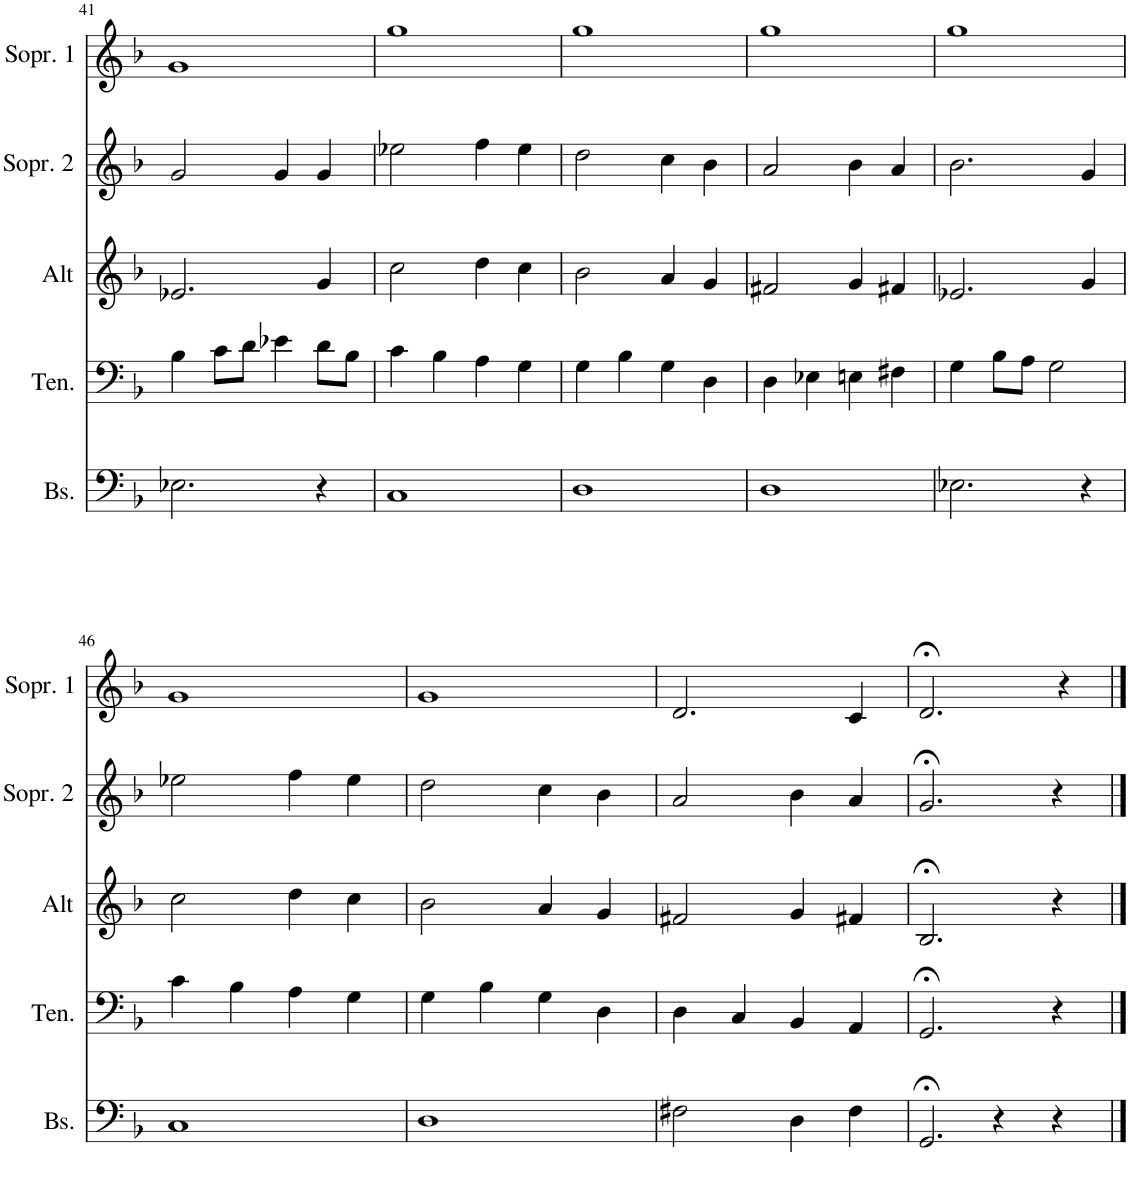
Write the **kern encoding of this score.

**kern	**kern	**kern	**kern	**kern
*part5	*part4	*part3	*part2	*part1
*staff5	*staff4	*staff3	*staff2	*staff1
*I"Bass	*I"Tenor	*I"Alt	*I"Sopran 2	*I"Sopran 1
*I'Bs.	*I'Ten.	*I'Alt	*I'Sopr. 2	*I'Sopr. 1
!!LO:PB:g=z
*clefF4	*clefF4	*clefG2	*clefG2	*clefG2
*	*	*ITrd1c2	*ITrd1c2	*
*k[b-]	*k[b-]	*k[b-]	*k[b-]	*k[b-]
*M4/4	*M4/4	*M4/4	*M4/4	*M4/4
=41	=41	=41	=41	=41
2.E-X\	4B-\	2.e-X/	2g/	1g
.	8c\L	.	.	.
.	8d\J	.	.	.
.	4e-X\	.	4g/	.
4r	8d\L	4g/	4g/	.
.	8B-\J	.	.	.
=42	=42	=42	=42	=42
1C	4c\	2cc\	2ee-X\	1gg
.	4B-\	.	.	.
.	4A\	4dd\	4ff\	.
.	4G\	4cc\	4ee-\	.
=43	=43	=43	=43	=43
1D	4G\	2b-\	2dd\	1gg
.	4B-\	.	.	.
.	4G\	4a/	4cc\	.
.	4D\	4g/	4b-\	.
=44	=44	=44	=44	=44
1D	4D\	2f#X/	2a/	1gg
.	4E-X\	.	.	.
.	4En\	4g/	4b-\	.
.	4F#X\	4f#X/	4a/	.
=45	=45	=45	=45	=45
2.E-X\	4G\	2.e-X/	2.b-\	1gg
.	8B-\L	.	.	.
.	8A\J	.	.	.
.	2G\	.	.	.
4r	.	4g/	4g/	.
!!LO:LB:g=z
=46	=46	=46	=46	=46
1C	4c\	2cc\	2ee-X\	1g
.	4B-\	.	.	.
.	4A\	4dd\	4ff\	.
.	4G\	4cc\	4ee-\	.
=47	=47	=47	=47	=47
1D	4G\	2b-\	2dd\	1g
.	4B-\	.	.	.
.	4G\	4a/	4cc\	.
.	4D\	4g/	4b-\	.
=48	=48	=48	=48	=48
2F#X\	4D\	2f#X/	2a/	2.d/
.	4C/	.	.	.
4D\	4BB-/	4g/	4b-\	.
4F#\	4AA/	4f#X/	4a/	4c/
=49	=49	=49	=49	=49
2.GG;</	2.GG;</	2.B-;</	2.g;</	2.d;</
4r	4r	4r	4r	4r
4r	4ryy	4ryy	4ryy	4ryy
==	==	==	==	==
*-	*-	*-	*-	*-
